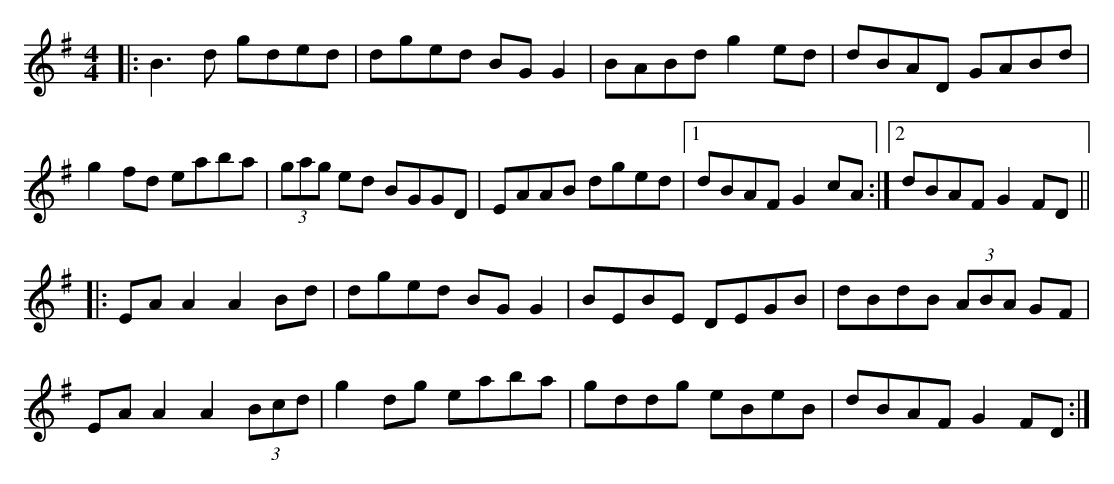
X:1
M:4/4
K:G
|:B3d gded|dged BGG2|BABd g2ed|dBAD GABd|
g2fd eaba|(3gag ed BGGD|EAAB dged|1 dBAF G2cA:|2 dBAF G2FD||
|:EAA2 A2Bd|dged BGG2|BEBE DEGB|dBdB (3ABA GF|
EAA2 A2(3Bcd|g2dg eaba|gddg eBeB|dBAF G2FD:|
